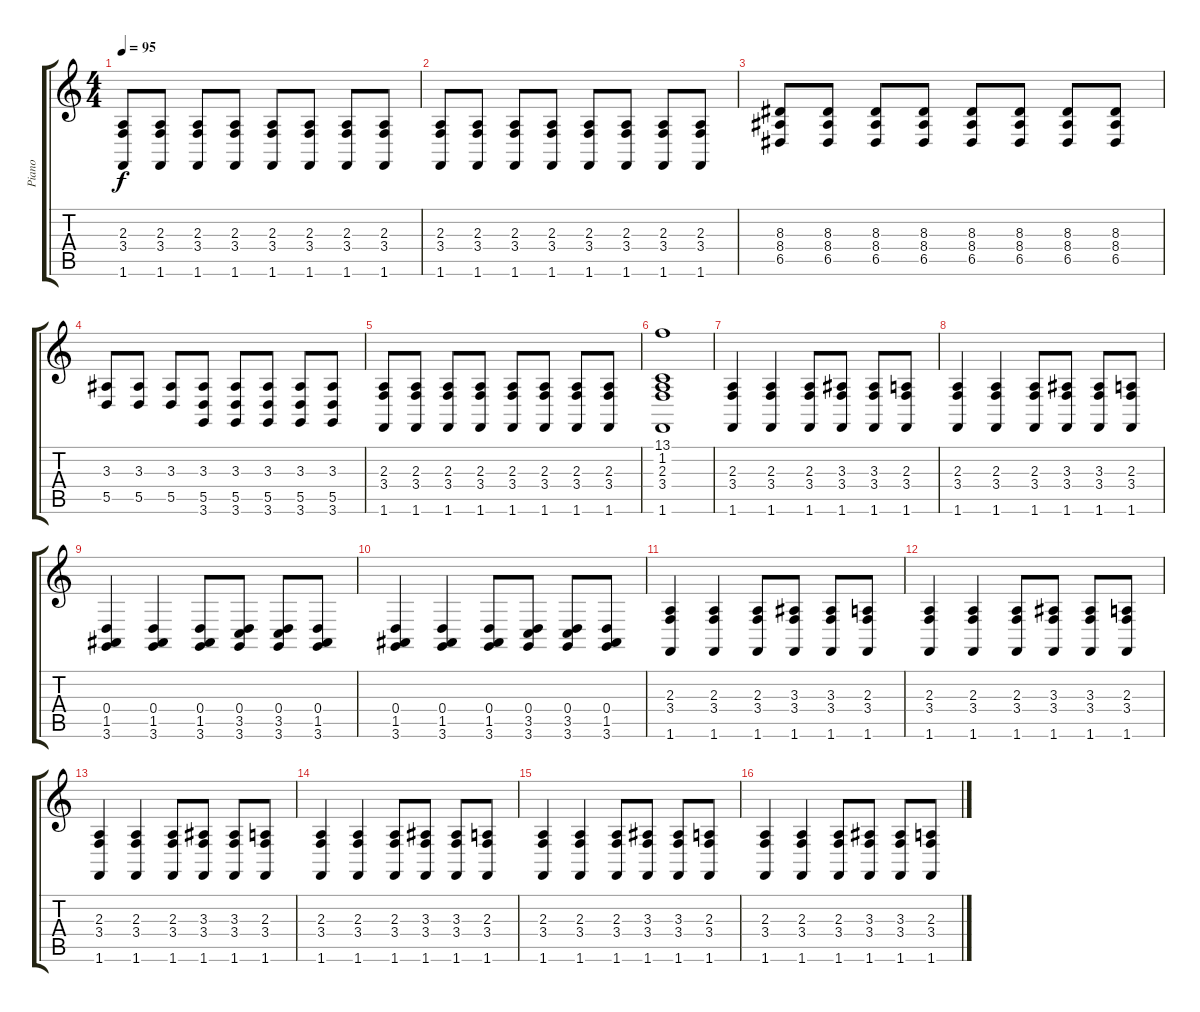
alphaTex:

\track ("Piano" "Piano") {instrument acousticgrandpiano}
\staff {score tabs}
\tuning (E4 B3 G3 D3 A2 E2) {hide}
\ts (4 4)
\tempo 95
\clef g2
\ks c
(2.3 3.4 1.6).8{dy f} (2.3 3.4 1.6).8 (2.3 3.4 1.6).8 (2.3 3.4 1.6).8 (2.3 3.4 1.6).8 (2.3 3.4 1.6).8 (2.3 3.4 1.6).8 (2.3 3.4 1.6).8 |
(2.3 3.4 1.6).8 (2.3 3.4 1.6).8 (2.3 3.4 1.6).8 (2.3 3.4 1.6).8 (2.3 3.4 1.6).8 (2.3 3.4 1.6).8 (2.3 3.4 1.6).8 (2.3 3.4 1.6).8 |
(8.3 8.4 6.5).8 (8.3 8.4 6.5).8 (8.3 8.4 6.5).8 (8.3 8.4 6.5).8 (8.3 8.4 6.5).8 (8.3 8.4 6.5).8 (8.3 8.4 6.5).8 (8.3 8.4 6.5).8 |
(3.3 5.5).8 (3.3 5.5).8 (3.3 5.5).8 (3.3 5.5 3.6).8 (3.3 5.5 3.6).8 (3.3 5.5 3.6).8 (3.3 5.5 3.6).8 (3.3 5.5 3.6).8 |
(2.3 3.4 1.6).8 (2.3 3.4 1.6).8 (2.3 3.4 1.6).8 (2.3 3.4 1.6).8 (2.3 3.4 1.6).8 (2.3 3.4 1.6).8 (2.3 3.4 1.6).8 (2.3 3.4 1.6).8 |
(13.1 1.2 2.3 3.4 1.6).1 |
(2.3 3.4 1.6).4 (2.3 3.4 1.6).4 (2.3 3.4 1.6).8 (3.3 3.4 1.6).8 (3.3 3.4 1.6).8 (2.3 3.4 1.6).8 |
(2.3 3.4 1.6).4 (2.3 3.4 1.6).4 (2.3 3.4 1.6).8 (3.3 3.4 1.6).8 (3.3 3.4 1.6).8 (2.3 3.4 1.6).8 |
(0.4 1.5 3.6).4 (0.4 1.5 3.6).4 (0.4 1.5 3.6).8 (0.4 3.5 3.6).8 (0.4 3.5 3.6).8 (0.4 1.5 3.6).8 |
(0.4 1.5 3.6).4 (0.4 1.5 3.6).4 (0.4 1.5 3.6).8 (0.4 3.5 3.6).8 (0.4 3.5 3.6).8 (0.4 1.5 3.6).8 |
(2.3 3.4 1.6).4 (2.3 3.4 1.6).4 (2.3 3.4 1.6).8 (3.3 3.4 1.6).8 (3.3 3.4 1.6).8 (2.3 3.4 1.6).8 |
(2.3 3.4 1.6).4 (2.3 3.4 1.6).4 (2.3 3.4 1.6).8 (3.3 3.4 1.6).8 (3.3 3.4 1.6).8 (2.3 3.4 1.6).8 |
(2.3 3.4 1.6).4 (2.3 3.4 1.6).4 (2.3 3.4 1.6).8 (3.3 3.4 1.6).8 (3.3 3.4 1.6).8 (2.3 3.4 1.6).8 |
(2.3 3.4 1.6).4 (2.3 3.4 1.6).4 (2.3 3.4 1.6).8 (3.3 3.4 1.6).8 (3.3 3.4 1.6).8 (2.3 3.4 1.6).8 |
(2.3 3.4 1.6).4 (2.3 3.4 1.6).4 (2.3 3.4 1.6).8 (3.3 3.4 1.6).8 (3.3 3.4 1.6).8 (2.3 3.4 1.6).8 |
(2.3 3.4 1.6).4 (2.3 3.4 1.6).4 (2.3 3.4 1.6).8 (3.3 3.4 1.6).8 (3.3 3.4 1.6).8 (2.3 3.4 1.6).8
